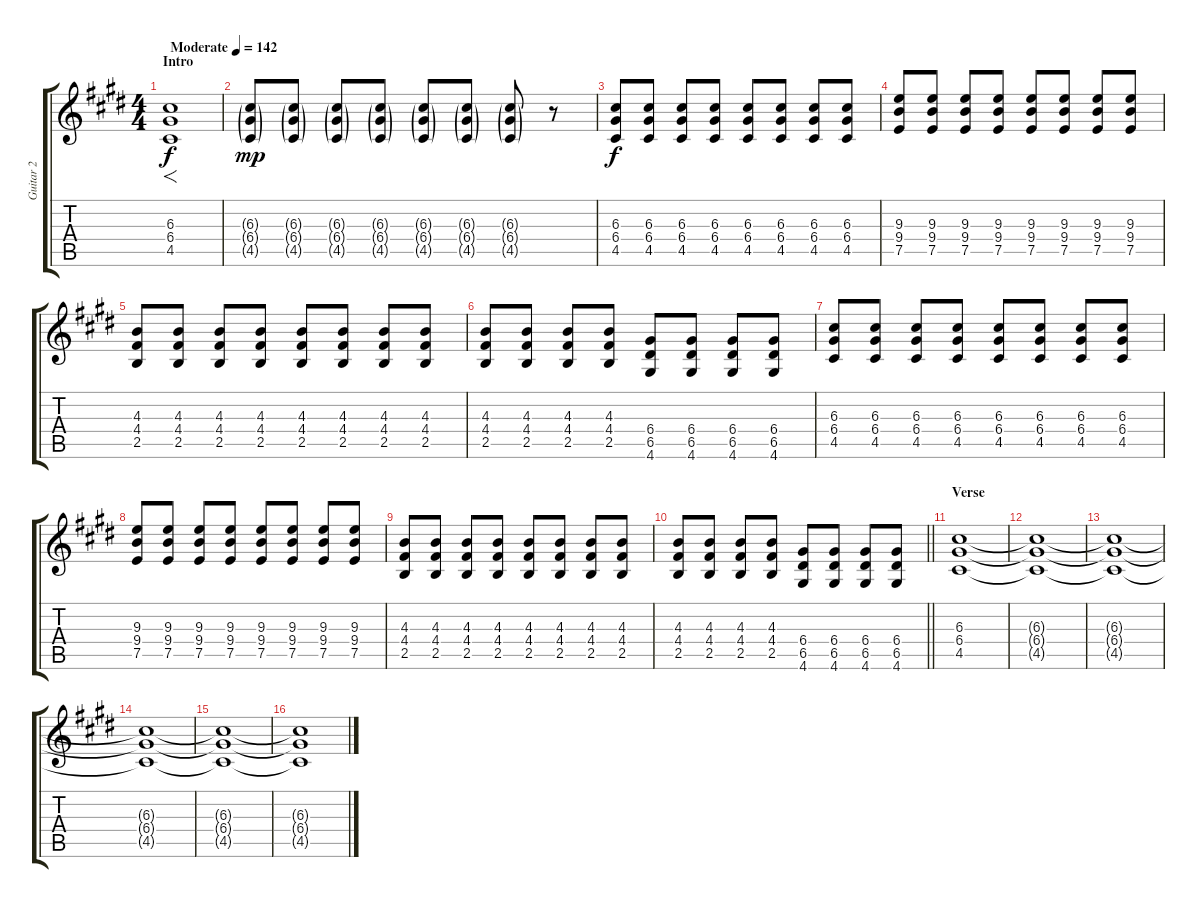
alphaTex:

\track ("Guitar 2" "Guitar 2") {instrument distortionguitar}
\staff {score tabs}
\tuning (E4 B3 G3 D3 A2 E2) {hide}
\ts (4 4)
\section ("" "Intro")
\tempo (142 "Moderate")
\clef g2
\ks e
(6.3 6.4 4.5).1{f dy f instrument distortionguitar} |
(6.3{g} 6.4{g} 4.5{g}).8{dy mp} (6.3{g} 6.4{g} 4.5{g}).8 (6.3{g} 6.4{g} 4.5{g}).8 (6.3{g} 6.4{g} 4.5{g}).8 (6.3{g} 6.4{g} 4.5{g}).8 (6.3{g} 6.4{g} 4.5{g}).8 (6.3{g} 6.4{g} 4.5{g}).8 r.8 |
(6.3 6.4 4.5).8{dy f} (6.3 6.4 4.5).8 (6.3 6.4 4.5).8 (6.3 6.4 4.5).8 (6.3 6.4 4.5).8 (6.3 6.4 4.5).8 (6.3 6.4 4.5).8 (6.3 6.4 4.5).8 |
(9.3 9.4 7.5).8 (9.3 9.4 7.5).8 (9.3 9.4 7.5).8 (9.3 9.4 7.5).8 (9.3 9.4 7.5).8 (9.3 9.4 7.5).8 (9.3 9.4 7.5).8 (9.3 9.4 7.5).8 |
(4.3 4.4 2.5).8 (4.3 4.4 2.5).8 (4.3 4.4 2.5).8 (4.3 4.4 2.5).8 (4.3 4.4 2.5).8 (4.3 4.4 2.5).8 (4.3 4.4 2.5).8 (4.3 4.4 2.5).8 |
(4.3 4.4 2.5).8 (4.3 4.4 2.5).8 (4.3 4.4 2.5).8 (4.3 4.4 2.5).8 (6.4 6.5 4.6).8 (6.4 6.5 4.6).8 (6.4 6.5 4.6).8 (6.4 6.5 4.6).8 |
(6.3 6.4 4.5).8 (6.3 6.4 4.5).8 (6.3 6.4 4.5).8 (6.3 6.4 4.5).8 (6.3 6.4 4.5).8 (6.3 6.4 4.5).8 (6.3 6.4 4.5).8 (6.3 6.4 4.5).8 |
(9.3 9.4 7.5).8 (9.3 9.4 7.5).8 (9.3 9.4 7.5).8 (9.3 9.4 7.5).8 (9.3 9.4 7.5).8 (9.3 9.4 7.5).8 (9.3 9.4 7.5).8 (9.3 9.4 7.5).8 |
(4.3 4.4 2.5).8 (4.3 4.4 2.5).8 (4.3 4.4 2.5).8 (4.3 4.4 2.5).8 (4.3 4.4 2.5).8 (4.3 4.4 2.5).8 (4.3 4.4 2.5).8 (4.3 4.4 2.5).8 |
\barLineRight lightlight
(4.3 4.4 2.5).8 (4.3 4.4 2.5).8 (4.3 4.4 2.5).8 (4.3 4.4 2.5).8 (6.4 6.5 4.6).8 (6.4 6.5 4.6).8 (6.4 6.5 4.6).8 (6.4 6.5 4.6).8 |
\section ("" "Verse")
(6.3 6.4 4.5).1 |
(6.3{t} 6.4{t} 4.5{t}).1 |
(6.3{t} 6.4{t} 4.5{t}).1 |
(6.3{t} 6.4{t} 4.5{t}).1 |
(6.3{t} 6.4{t} 4.5{t}).1 |
(6.3{t} 6.4{t} 4.5{t}).1
